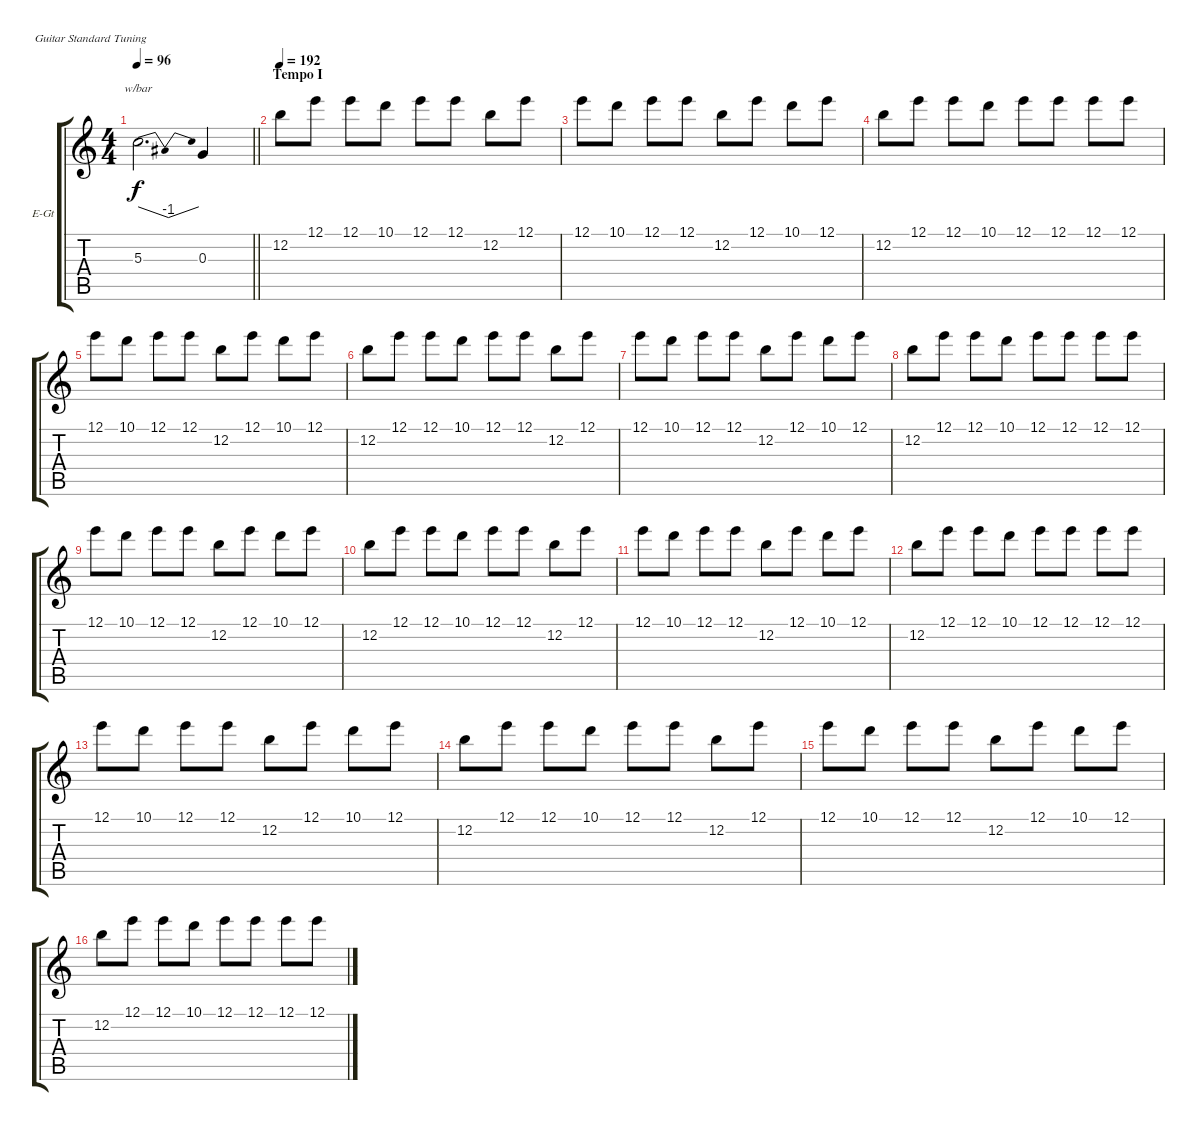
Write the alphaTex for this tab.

\bracketExtendMode groupsimilarinstruments
\firstSystemTrackNameOrientation horizontal
\otherSystemsTrackNameOrientation horizontal
\track ("Kirk Hammet (Solo)" "E-Gt") {instrument distortionguitar}
\staff {score tabs}
\tuning (E4 B3 G3 D3 A2 E2)
\ts (4 4)
\tempo 96
\clef g2
\barLineRight lightlight
\ks c
5.3.2{d tbe (dip default 0 0 30 -4 60 0) dy f} 0.3.4 |
\section ("" "Tempo I")
\tempo 192
12.2.8 12.1.8 12.1.8 10.1.8 12.1.8 12.1.8 12.2.8 12.1.8 |
12.1.8 10.1.8 12.1.8 12.1.8 12.2.8 12.1.8 10.1.8 12.1.8 |
12.2.8 12.1.8 12.1.8 10.1.8 12.1.8 12.1.8 12.1.8 12.1.8 |
12.1.8 10.1.8 12.1.8 12.1.8 12.2.8 12.1.8 10.1.8 12.1.8 |
12.2.8 12.1.8 12.1.8 10.1.8 12.1.8 12.1.8 12.2.8 12.1.8 |
12.1.8 10.1.8 12.1.8 12.1.8 12.2.8 12.1.8 10.1.8 12.1.8 |
12.2.8 12.1.8 12.1.8 10.1.8 12.1.8 12.1.8 12.1.8 12.1.8 |
12.1.8 10.1.8 12.1.8 12.1.8 12.2.8 12.1.8 10.1.8 12.1.8 |
12.2.8 12.1.8 12.1.8 10.1.8 12.1.8 12.1.8 12.2.8 12.1.8 |
12.1.8 10.1.8 12.1.8 12.1.8 12.2.8 12.1.8 10.1.8 12.1.8 |
12.2.8 12.1.8 12.1.8 10.1.8 12.1.8 12.1.8 12.1.8 12.1.8 |
12.1.8 10.1.8 12.1.8 12.1.8 12.2.8 12.1.8 10.1.8 12.1.8 |
12.2.8 12.1.8 12.1.8 10.1.8 12.1.8 12.1.8 12.2.8 12.1.8 |
12.1.8 10.1.8 12.1.8 12.1.8 12.2.8 12.1.8 10.1.8 12.1.8 |
12.2.8 12.1.8 12.1.8 10.1.8 12.1.8 12.1.8 12.1.8 12.1.8
